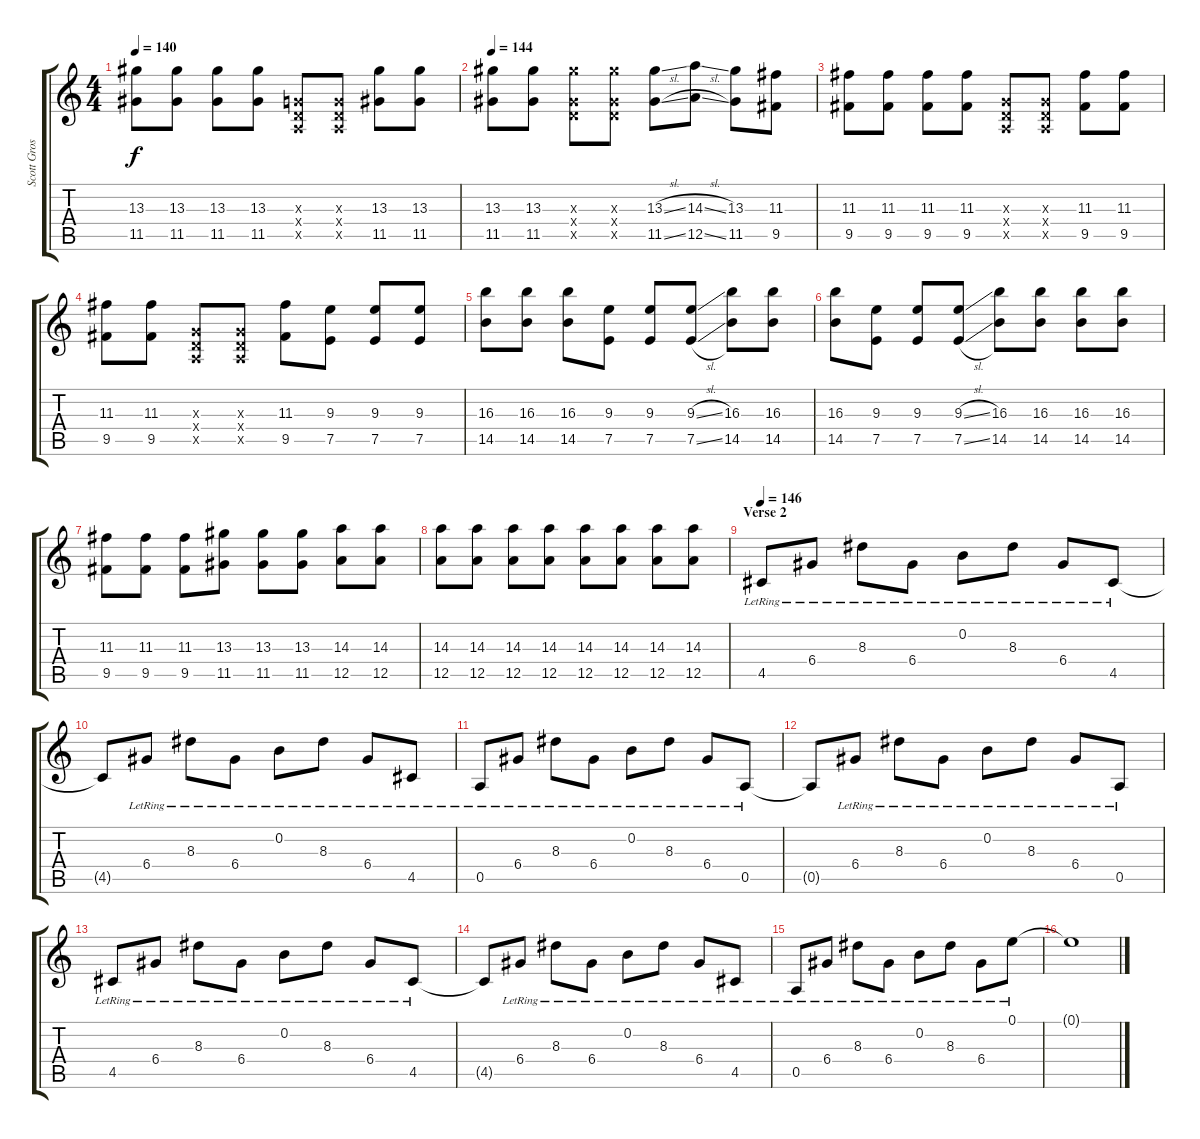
\track ("Scott Gross" "Scott Gros") {instrument electricguitarclean}
\staff {score tabs}
\tuning (E4 B3 G3 D3 A2 E2) {hide}
\ts (4 4)
\tempo 140
\clef g2
\ks c
(13.3 11.5).8{dy f} (13.3 11.5).8 (13.3 11.5).8 (13.3 11.5).8 (0.3{x} 0.4{x} 0.5{x}).8 (0.3{x} 0.4{x} 0.5{x}).8 (13.3 11.5).8 (13.3 11.5).8 |
\tempo 144
(13.3 11.5).8 (13.3 11.5).8 (13.3{x} 0.4{x} 11.5{x}).8 (13.3{x} 0.4{x} 11.5{x}).8 (13.3{sl} 11.5{sl}).8 (14.3{sl} 12.5{sl}).8 (13.3 11.5).8 (11.3 9.5).8 |
(11.3 9.5).8 (11.3 9.5).8 (11.3 9.5).8 (11.3 9.5).8 (0.3{x} 0.4{x} 0.5{x}).8 (0.3{x} 0.4{x} 0.5{x}).8 (11.3 9.5).8 (11.3 9.5).8 |
(11.3 9.5).8 (11.3 9.5).8 (0.3{x} 0.4{x} 0.5{x}).8 (0.3{x} 0.4{x} 0.5{x}).8 (11.3 9.5).8 (9.3 7.5).8 (9.3 7.5).8 (9.3 7.5).8 |
(16.3 14.5).8 (16.3 14.5).8 (16.3 14.5).8 (9.3 7.5).8 (9.3 7.5).8 (9.3{sl} 7.5{sl}).8 (16.3 14.5).8 (16.3 14.5).8 |
(16.3 14.5).8 (9.3 7.5).8 (9.3 7.5).8 (9.3{sl} 7.5{sl}).8 (16.3 14.5).8 (16.3 14.5).8 (16.3 14.5).8 (16.3 14.5).8 |
(11.3 9.5).8 (11.3 9.5).8 (11.3 9.5).8 (13.3 11.5).8 (13.3 11.5).8 (13.3 11.5).8 (14.3 12.5).8 (14.3 12.5).8 |
(14.3 12.5).8 (14.3 12.5).8 (14.3 12.5).8 (14.3 12.5).8 (14.3 12.5).8 (14.3 12.5).8 (14.3 12.5).8 (14.3 12.5).8 |
\section ("" "Verse 2")
\tempo 146
4.5{lr}.8{volume 11 instrument electricguitarclean} 6.4{lr}.8 8.3{lr}.8 6.4{lr}.8 0.2{lr}.8 8.3{lr}.8 6.4{lr}.8 4.5{lr}.8 |
4.5{t}.8 6.4{lr}.8 8.3{lr}.8 6.4{lr}.8 0.2{lr}.8 8.3{lr}.8 6.4{lr}.8 4.5{lr}.8 |
0.5{lr}.8 6.4{lr}.8 8.3{lr}.8 6.4{lr}.8 0.2{lr}.8 8.3{lr}.8 6.4{lr}.8 0.5{lr}.8 |
0.5{t}.8 6.4{lr}.8 8.3{lr}.8 6.4{lr}.8 0.2{lr}.8 8.3{lr}.8 6.4{lr}.8 0.5{lr}.8 |
4.5{lr}.8 6.4{lr}.8 8.3{lr}.8 6.4{lr}.8 0.2{lr}.8 8.3{lr}.8 6.4{lr}.8 4.5{lr}.8 |
4.5{t}.8 6.4{lr}.8 8.3{lr}.8 6.4{lr}.8 0.2{lr}.8 8.3{lr}.8 6.4{lr}.8 4.5{lr}.8 |
0.5{lr}.8 6.4{lr}.8 8.3{lr}.8 6.4{lr}.8 0.2{lr}.8 8.3{lr}.8 6.4{lr}.8 0.1{lr}.8 |
0.1{t}.1
